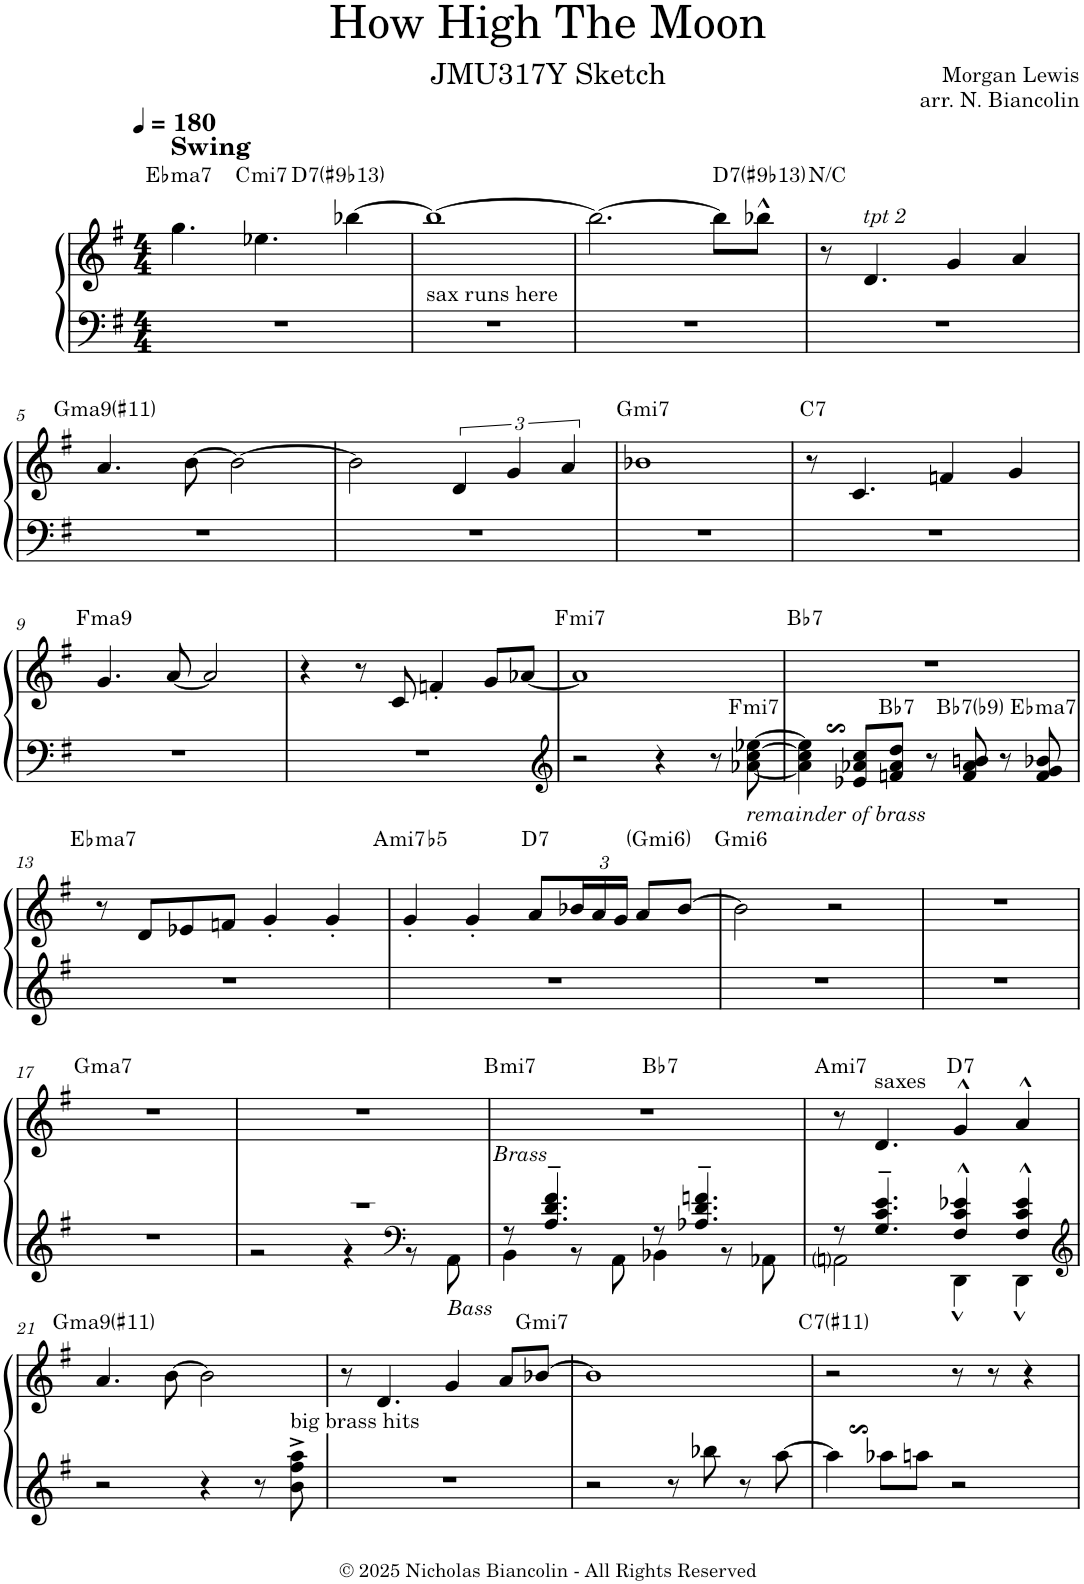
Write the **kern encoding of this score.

**kern	**kern	**harte
*part1	*part1	*part1
*staff2	*staff1	*
*I"Piano	*	*
*I'Pno.	*	*
*clefF4	*clefG2	*
*k[f#]	*k[f#]	*
*M4/4	*M4/4	*
*MM180	*MM180	*
=1	=1	=1
!	!LO:TX:a:B:t=Swing	!LO:H:kt=ma7
1r	4.gg\	Eb:maj7
!	!	!LO:H:kt=mi7
.	4.ee-X\	C:min7
!	!	!LO:H:kt=7
.	[4bb-X\	D:7(#9,b13)
=2	=2	=2
!LO:TX:a:t=sax runs here	!	!
1r	1bb-_	.
=3	=3	=3
1r	2.bb-\_	.
.	8bb-\L]	.
!	!	!LO:H:kt=7
.	8bb-X^^\J	D:7(#9,b13)
=4	=4	=4
!	!	!LO:H:kt=N/C
1r	8r	N
!	!LO:TX:a:i:t=tpt 2	!
.	4.d/	.
.	4g/	.
.	4a/	.
!!LO:LB:g=z
=5	=5	=5
!	!	!LO:H:kt=ma9
1r	4.a/	G:maj9(#11)
.	[8b\	.
.	2b\_	.
=6	=6	=6
1r	2b\]	.
.	6d/	.
.	6g/	.
.	6a/	.
=7	=7	=7
!	!	!LO:H:kt=mi7
1r	1b-X	G:min7
=8	=8	=8
!	!	!LO:H:kt=7
1r	8r	C:7
.	4.c/	.
.	4fn/	.
.	4g/	.
!!LO:LB:g=z
=9	=9	=9
!	!	!LO:H:kt=ma9
1r	4.g/	F:maj9
.	[8a/	.
.	2a/]	.
=10	=10	=10
1r	4r	.
.	8r	.
.	8c/	.
.	4fn'/	.
.	8g/L	.
.	[8a-X/J	.
=11	=11	=11
*clefG2	*	*
!	!	!LO:H:kt=mi7
*	*^	*
2r	1a-]	2..ryy	F:min7
4r	.	.	.
8r	.	.	.
!LO:TX:b:i:t=remainder of brass	!	!	!LO:H:kt=mi7
[8a-X\ [8cc\ [8ee-X\	.	8ryy	F:min7
=12	=12	=12	=12
!	!	!	!LO:H:kt=7
*	*	*^	*
4a-\]s$SS 4cc\]s$SS 4ee-\]s$SS	1r	4.ryy	2ryy	Bb:7
8e-X/ 8a-X/ 8cc/L	.	.	.	.
!	!	!	!	!LO:H:kt=7
8fn/ 8a-/ 8dd/J	.	2ryy	.	Bb:7
8r	.	.	8ryy	.
!	!	!	!	!LO:H:kt=7
8f/ 8a-/ 8bn/	.	.	4.ryy	Bb:7(b9)
8r	.	.	.	.
!	!	!	!	!LO:H:kt=ma7
8f/ 8g/ 8b-X/	.	8ryy	.	Eb:maj7
!!LO:LB:g=z
=13	=13	=13	=13	=13
!	!	!	!	!LO:H:kt=ma7
*	*v	*v	*v	*
1r	8r	Eb:maj7
.	8d/L	.
.	8e-X/	.
.	8fn/J	.
.	4g'/	.
.	4g'/	.
=14	=14	=14
!	!	!LO:H:kt=mi7(b5
1r	4g'/	A:hdim7
.	4g'/	.
!	!	!LO:H:kt=7
.	8a/L	D:7
*	*Xbrackettup	*
.	24b-X/L	.
.	24a/	.
.	24g/JJ	.
.	8a/L	.
!	!	!LO:H:kt=mi6
.	[8b-/J	G:min6
=15	=15	=15
!	!	!LO:H:kt=mi6
1r	2b-\]	G:min6
.	2r	.
=16	=16	=16
1r	1r	.
!!LO:LB:g=z
=17	=17	=17
!	!	!LO:H:kt=ma7
1r	1r	G:maj7
=18	=18	=18
*^	*	*
1r	2r	1r	.
.	4r	.	.
*clefF4	*	*	*
.	8r	.	.
!	!LO:TX:b:i:t=Bass	!	!
.	8AA\	.	.
=19	=19	=19	=19
!	!	!	!LO:H:kt=mi7
*	*	*^	*
8r	4BB\	1r	2ryy	B:min7
!LO:TX:a:i:t=Brass	!	!	!	!
4.A/~ 4.d/~ 4.f#/~	.	.	.	.
.	8r	.	.	.
.	8AA\	.	.	.
!	!	!	!	!LO:H:kt=7
8r	4BB-X\	.	2ryy	Bb:7
4.A-X/~ 4.d/~ 4.fn/~	.	.	.	.
.	8r	.	.	.
.	8AA-X\	.	.	.
=20	=20	=20	=20	=20
!	!	!	!	!LO:H:kt=mi7
*	*	*v	*v	*
8r	2AAni\	8r	A:min7
!	!	!LO:TX:a:t=saxes	!
4.G/~ 4.c/~ 4.e/~	.	4.d/	.
!	!	!	!LO:H:kt=7
4F#/'^^ 4c/'^^ 4e-X/'^^	4DD'^^\	4g^^/	D:7
4F#/'^^ 4c/'^^ 4e-/'^^	4DD'^^\	4a^^/	.
*v	*v	*	*
!!LO:LB:g=z
=21	=21	=21
*clefG2	*	*
*^	*	*
!	!	!	!LO:H:kt=ma9
*v	*v	*	*
2r	4.a/	G:maj9(#11)
.	[8b\	.
4r	2b\]	.
8r	.	.
!LO:TX:a:t=big brass hits	!	!
8b\^ 8ff#\^ 8aa\^	.	.
=22	=22	=22
1r	8r	.
.	4.d/	.
.	4g/	.
.	8a/L	.
!	!	!LO:H:kt=mi7
.	[8b-X/J	G:min7
=23	=23	=23
2r	1b-]	.
8r	.	.
8bb-X\	.	.
8r	.	.
[8aa\	.	.
=24	=24	=24
!	!	!LO:H:kt=7
4aas$SS\]	2r	C:7(#11)
8aa-X\L	.	.
8aan\J	.	.
2r	8r	.
.	8r	.
.	4r	.
=	=	=
*-	*-	*-
